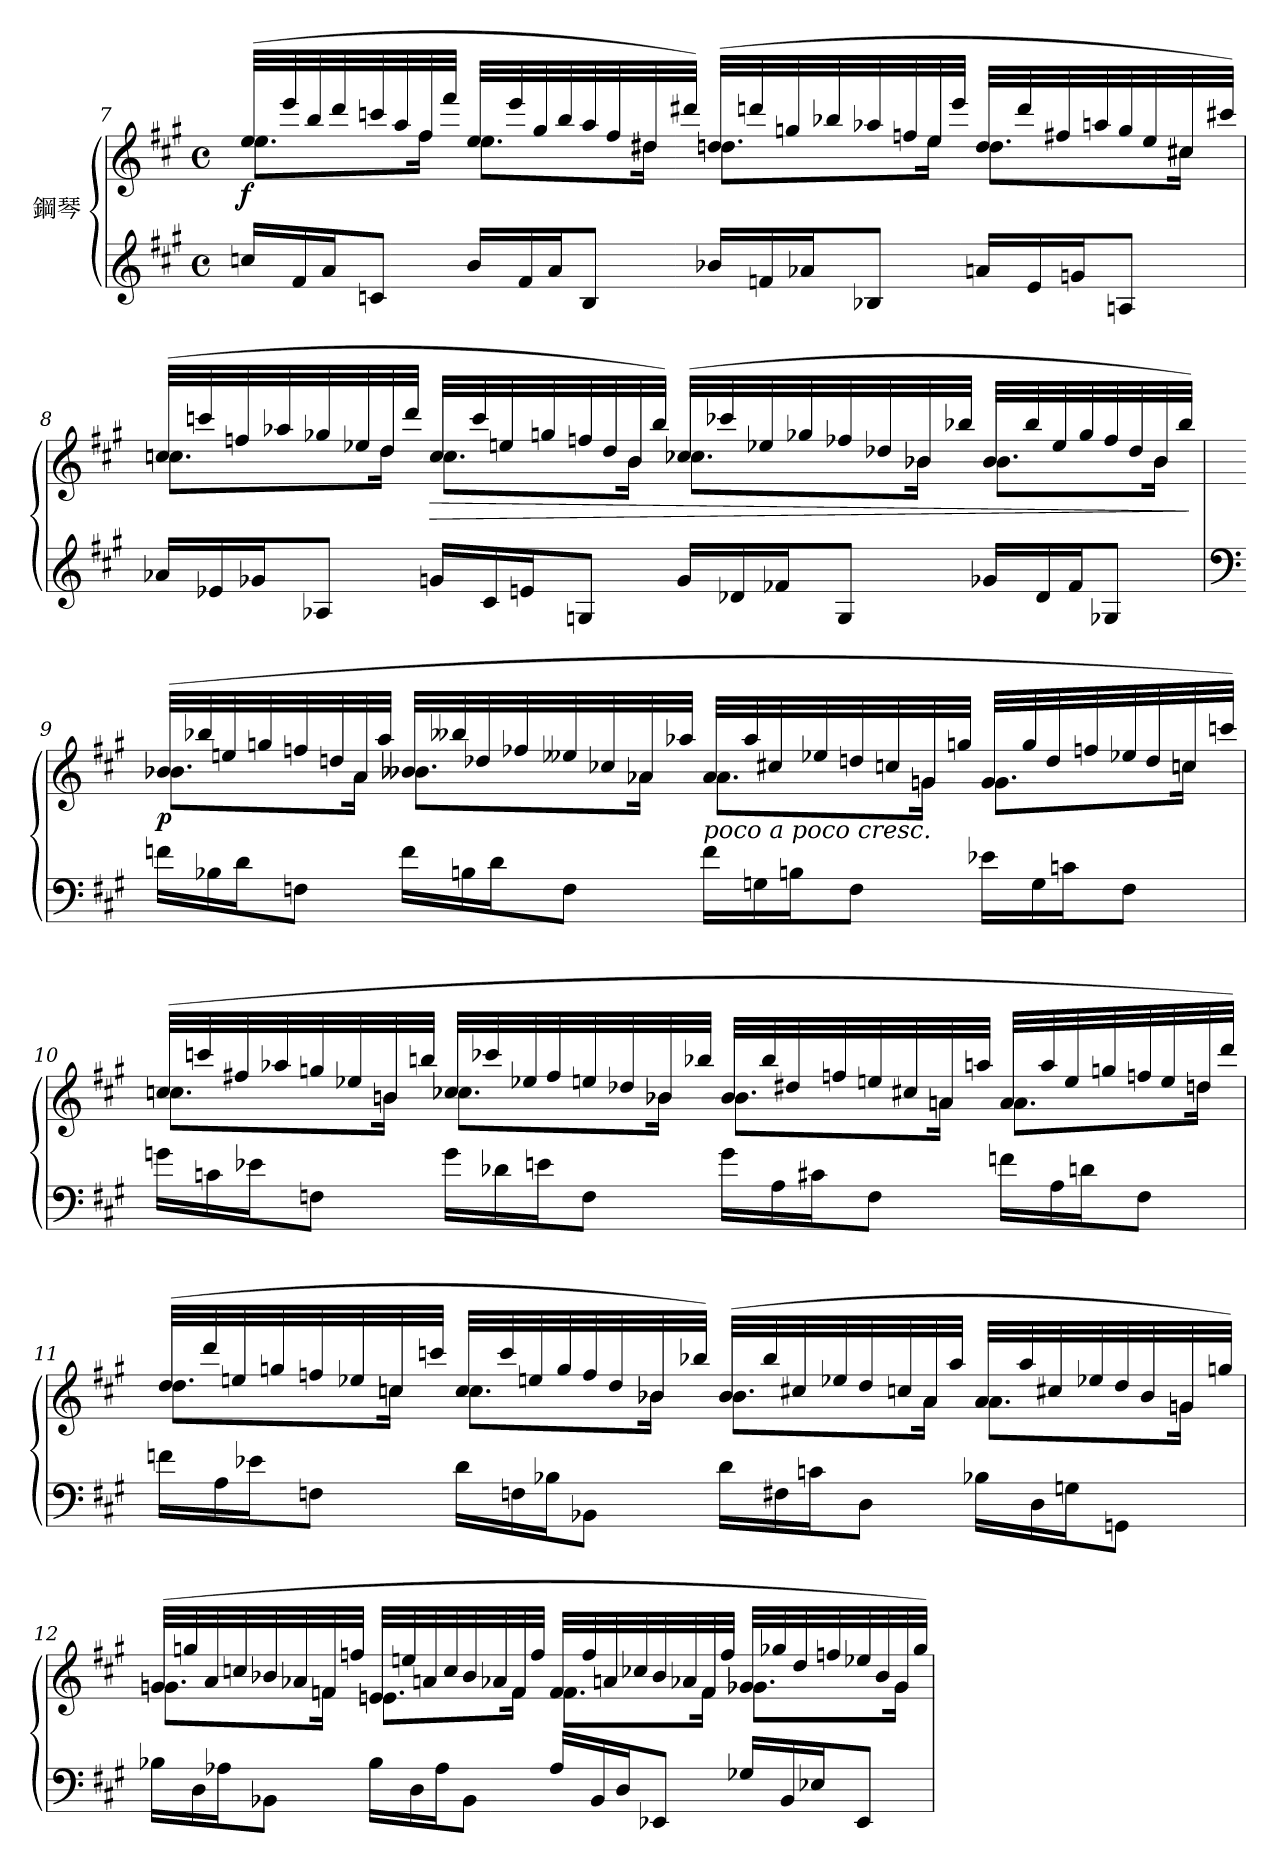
**kern	**kern	**dynam
*part1	*part1	*part1
*staff2	*staff1	*staff1/2
*I"鋼琴	*	*
!!LO:LB:g=z
*clefG2	*clefG2	*
*k[f#c#g#]	*k[f#c#g#]	*
*M4/4	*M4/4	*
*met(c)	*met(c)	*
*Xtuplet	*	*
=7	=7	=7
*	*^	*
!	!	!	!LO:DY:b
24ccn/LL	(>32ee!/LLL	8.ee\L	f
.	32eee!/	.	.
24f#/	.	.	.
.	32bb!/	.	.
24a/J	.	.	.
.	32ddd!/	.	.
8cn/J	32cccn!/	.	.
.	32aa!/	.	.
.	32ff#!/	16ff#\Jk	.
.	32fff#!/JJJ	.	.
24b/LL	32ee!/LLL	8.ee\L	.
.	32eee!/	.	.
24f#/	.	.	.
.	32gg#!/	.	.
24a/J	.	.	.
.	32bb!/	.	.
8B/J	32aa!/	.	.
.	32ff#!/	.	.
.	32dd#X!/	16dd#X\Jk	.
.	32ddd#X!/JJJ)	.	.
24b-X/LL	(>32ddn!/LLL	8.ddn\L	.
.	32dddn!/	.	.
24fn/	.	.	.
.	32ggn!/	.	.
24a-X/J	.	.	.
.	32bb-X!/	.	.
8B-X/J	32aa-X!/	.	.
.	32ffn!/	.	.
.	32ee!/	16ee\Jk	.
.	32eee!/JJJ	.	.
24an/LL	32dd!/LLL	8.dd\L	.
.	32ddd!/	.	.
24e/	.	.	.
.	32ff#X!/	.	.
24gn/J	.	.	.
.	32aan!/	.	.
8An/J	32gg!/	.	.
.	32ee!/	.	.
.	32cc#X!/	16cc#X\Jk	.
.	32ccc#X!/JJJ)	.	.
=8	=8	=8	=8
24a-X/LL	(>32ccn!/LLL	8.ccn\L	.
.	32cccn!/	.	.
24e-X/	.	.	.
.	32ffn!/	.	.
24g-X/J	.	.	.
.	32aa-X!/	.	.
8A-X/J	32gg-X!/	.	.
.	32ee-X!/	.	.
.	32dd!/	16dd\Jk	.
.	32ddd!/JJJ	.	.
!	!	!	!LO:HP:b
24gn/LL	32cc!/LLL	8.cc\L	>
.	32ccc!/	.	.
24c#/	.	.	.
.	32een!/	.	.
24en/J	.	.	.
.	32ggn!/	.	.
8Gn/J	32ffn!/	.	.
.	32dd!/	.	.
.	32b!/	16b\Jk	.
.	32bb!/JJJ)	.	.
24g/LL	(>32cc-X!/LLL	8.cc-X\L	.
.	32ccc-X!/	.	.
24d-X/	.	.	.
.	32ee-X!/	.	.
24f-X/J	.	.	.
.	32gg-X!/	.	.
8G/J	32ff-X!/	.	.
.	32dd-X!/	.	.
.	32b-X!/	16b-X\Jk	.
.	32bb-X!/JJJ	.	.
24g-X/LL	32b-!/LLL	8.b-\L	.
.	32bb-!/	.	.
24d-/	.	.	.
.	32ee-!/	.	.
24f-/J	.	.	.
.	32gg-!/	.	.
8G-X/J	32ff-!/	.	.
.	32dd-!/	.	.
.	32b-!/	16b-\Jk	.
.	32bb-!/JJJ)	.	.
*	*v	*v	*
.	.	]
!!LO:LB:g=z
=9	=9	=9
*clefF4	*	*
*	*^	*
!	!	!	!LO:DY:b
24fn\LL	(>32b-X!/LLL	8.b-X\L	p
.	32bb-X!/	.	.
24B-X\	.	.	.
.	32een!/	.	.
24d\J	.	.	.
.	32ggn!/	.	.
8Fn\J	32ffn!/	.	.
.	32ddn!/	.	.
.	32a!/	16a\Jk	.
.	32aa!/JJJ	.	.
24f\LL	32b--X!/LLL	8.b--X\L	.
.	32bb--X!/	.	.
24Bn\	.	.	.
.	32dd-X!/	.	.
24d\J	.	.	.
.	32ff-X!/	.	.
8F\J	32ee--X!/	.	.
.	32cc-X!/	.	.
.	32a-X!/	16a-X\Jk	.
.	32aa-X!/JJJ	.	.
!	!LO:TX:b:i:t=poco a poco cresc.	!	!
24f\LL	32a-!/LLL	8.a-\L	.
.	32aa-!/	.	.
24Gn\	.	.	.
.	32cc#X!/	.	.
24Bn\J	.	.	.
.	32ee-X!/	.	.
8F\J	32ddn!/	.	.
.	32ccn!/	.	.
.	32gn!/	16gn\Jk	.
.	32ggn!/JJJ	.	.
24e-X\LL	32g!/LLL	8.g\L	.
.	32gg!/	.	.
24G\	.	.	.
.	32dd!/	.	.
24cn\J	.	.	.
.	32ffn!/	.	.
8F\J	32ee-X!/	.	.
.	32dd!/	.	.
.	32ccn!/	16ccn\Jk	.
.	32cccn!/JJJ)	.	.
=10	=10	=10	=10
24gn\LL	(>32ccn!/LLL	8.ccn\L	.
.	32cccn!/	.	.
24cn\	.	.	.
.	32ff#X!/	.	.
24e-X\J	.	.	.
.	32aa-X!/	.	.
8Fn\J	32ggn!/	.	.
.	32ee-X!/	.	.
.	32bn!/	16bn\Jk	.
.	32bbn!/JJJ	.	.
24g\LL	32cc-X!/LLL	8.cc-X\L	.
.	32ccc-X!/	.	.
24d-X\	.	.	.
.	32ee-X!/	.	.
24en\J	.	.	.
.	32ff#!/	.	.
8F\J	32een!/	.	.
.	32dd-X!/	.	.
.	32b-X!/	16b-X\Jk	.
.	32bb-X!/JJJ	.	.
24g\LL	32b-!/LLL	8.b-\L	.
.	32bb-!/	.	.
24A\	.	.	.
.	32dd#X!/	.	.
24c#X\J	.	.	.
.	32ffn!/	.	.
8F\J	32een!/	.	.
.	32cc#X!/	.	.
.	32an!/	16an\Jk	.
.	32aan!/JJJ	.	.
24fn\LL	32a!/LLL	8.a\L	.
.	32aa!/	.	.
24A\	.	.	.
.	32ee!/	.	.
24dn\J	.	.	.
.	32ggn!/	.	.
8F\J	32ffn!/	.	.
.	32ee!/	.	.
.	32ddn!/	16ddn\Jk	.
.	32ddd!/JJJ)	.	.
!!LO:LB:g=z	!!
=11	=11	=11	=11
24fn\LL	(>32dd!/LLL	8.dd\L	.
.	32ddd!/	.	.
24A\	.	.	.
.	32een!/	.	.
24e-X\J	.	.	.
.	32ggn!/	.	.
8Fn\J	32ffn!/	.	.
.	32ee-X!/	.	.
.	32ccn!/	16ccn\Jk	.
.	32cccn!/JJJ	.	.
24d\LL	32cc!/LLL	8.cc\L	.
.	32ccc!/	.	.
24Fn\	.	.	.
.	32een!/	.	.
24B-X\J	.	.	.
.	32gg!/	.	.
8BB-X\J	32ff!/	.	.
.	32dd!/	.	.
.	32b-X!/	16b-X\Jk	.
.	32bb-X!/JJJ)	.	.
24d\LL	(>32b-!/LLL	8.b-\L	.
.	32bb-!/	.	.
24F#X\	.	.	.
.	32cc#X!/	.	.
24cn\J	.	.	.
.	32ee-X!/	.	.
8D\J	32dd!/	.	.
.	32ccn!/	.	.
.	32a!/	16a\Jk	.
.	32aa!/JJJ	.	.
24B-X\LL	32a!/LLL	8.a\L	.
.	32aa!/	.	.
24D\	.	.	.
.	32cc#X!/	.	.
24Gn\J	.	.	.
.	32ee-X!/	.	.
8GGn\J	32dd!/	.	.
.	32b-!/	.	.
.	32gn!/	16gn\Jk	.
.	32ggn!/JJJ)	.	.
=12	=12	=12	=12
24B-X\LL	(>32gn!/LLL	8.gn\L	.
.	32ggn!/	.	.
24D\	.	.	.
.	32a!/	.	.
24A-X\J	.	.	.
.	32ccn!/	.	.
8BB-X\J	32b-X!/	.	.
.	32a-X!/	.	.
.	32fn!/	16fn\Jk	.
.	32ffn!/JJJ	.	.
24B-\LL	32en!/LLL	8.en\L	.
.	32een!/	.	.
24D\	.	.	.
.	32an!/	.	.
24A-\J	.	.	.
.	32cc!/	.	.
8BB-\J	32b-!/	.	.
.	32a-X!/	.	.
.	32f!/	16f\Jk	.
.	32ff!/JJJ	.	.
24A-/LL	32f!/LLL	8.f\L	.
.	32ff!/	.	.
24BB-/	.	.	.
.	32an!/	.	.
24D/J	.	.	.
.	32cc-X!/	.	.
8EE-X/J	32b-!/	.	.
.	32a-X!/	.	.
.	32f!/	16f\Jk	.
.	32ff!/JJJ	.	.
24G-X/LL	32g-X!/LLL	8.g-X\L	.
.	32gg-X!/	.	.
24BB-/	.	.	.
.	32dd!/	.	.
24E-X/J	.	.	.
.	32ffn!/	.	.
8EE-/J	32ee-X!/	.	.
.	32b-!/	.	.
.	32g-!/	16g-\Jk	.
.	32gg-!/JJJ)	.	.
*	*v	*v	*
=	=	=
*-	*-	*-
